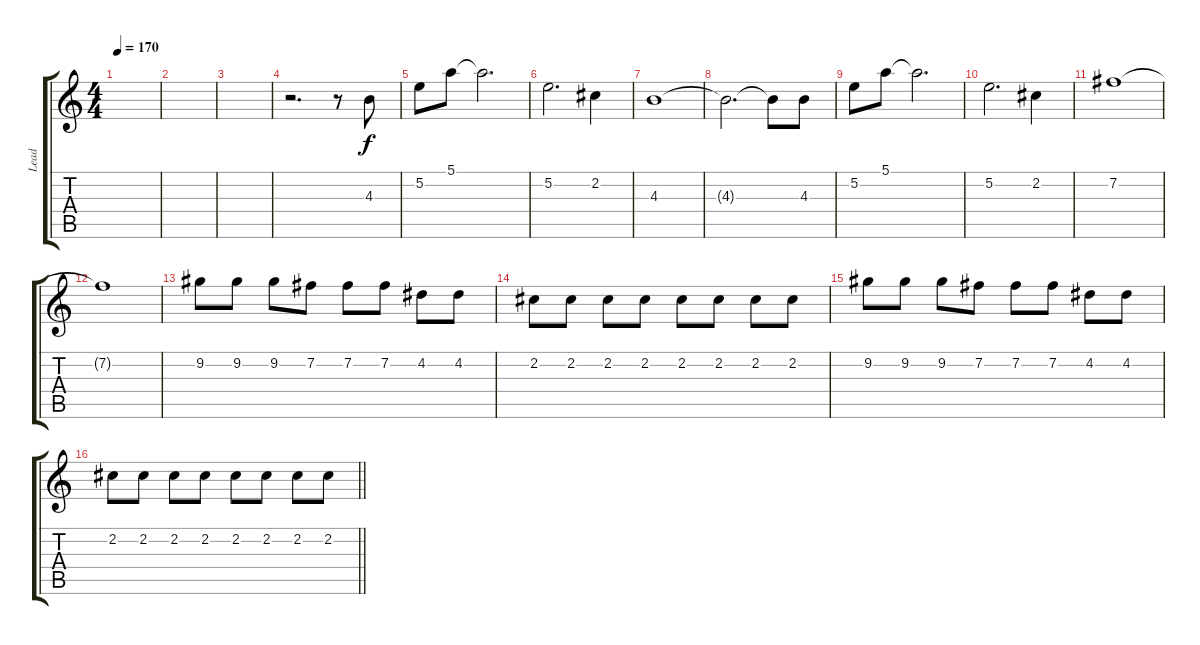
\track ("Lead" "Lead") {instrument distortionguitar}
\staff {score tabs}
\tuning (E4 B3 G3 D3 A2 D2) {hide}
\ts (4 4)
\tempo 170
\clef g2
\ks c
|
|
|
r.2{d} r.8 4.3.8 |
5.2.8 5.1.8 5.1{t}.2{d} |
5.2.2{d} 2.2.4 |
4.3.1 |
4.3{t}.2{d} 4.3{t}.8 4.3.8 |
5.2.8 5.1.8 5.1{t}.2{d} |
5.2.2{d} 2.2.4 |
7.2.1 |
7.2{t}.1 |
9.2.8{instrument electricguitarclean} 9.2.8 9.2.8 7.2.8 7.2.8 7.2.8 4.2.8 4.2.8 |
2.2.8 2.2.8 2.2.8 2.2.8 2.2.8 2.2.8 2.2.8 2.2.8 |
9.2.8 9.2.8 9.2.8 7.2.8 7.2.8 7.2.8 4.2.8 4.2.8 |
\barLineRight lightlight
2.2.8 2.2.8 2.2.8 2.2.8 2.2.8 2.2.8 2.2.8 2.2.8
